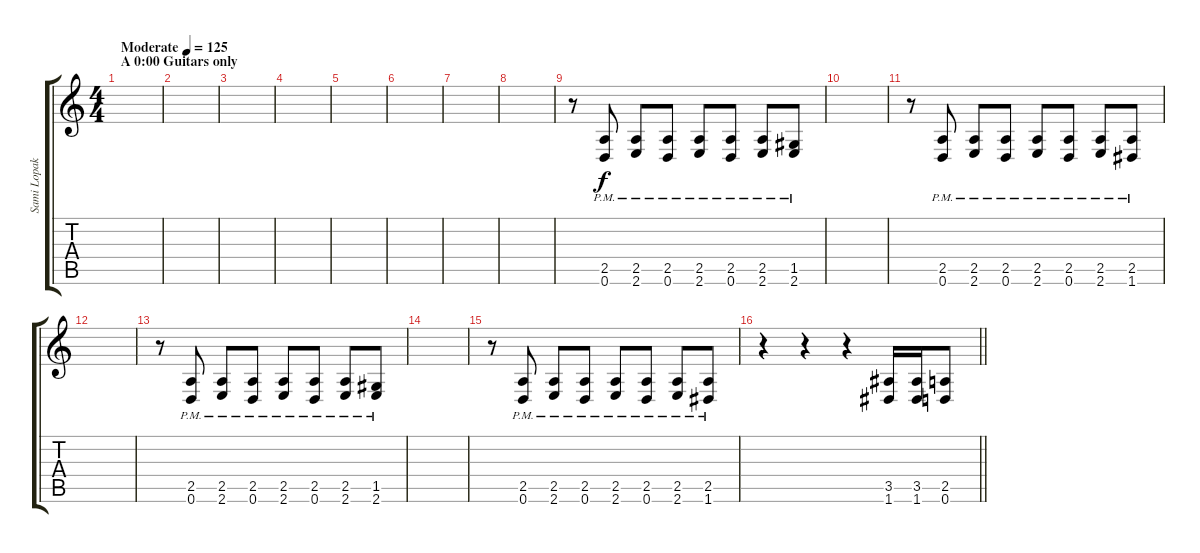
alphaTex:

\track ("Sami Lopakka (rhythm / acoustic guitar)" "Sami Lopak") {instrument distortionguitar}
\staff {score tabs}
\tuning (D4 A3 F3 C3 G2 D2) {hide}
\ts (4 4)
\section ("" "A 0:00 Guitars only")
\tempo (125 "Moderate")
\clef g2
\ks c
|
|
|
|
|
|
|
|
r.8 (2.5{pm} 0.6{pm}).8 (2.5{pm} 2.6{pm}).8 (2.5{pm} 0.6{pm}).8 (2.5{pm} 2.6{pm}).8 (2.5{pm} 0.6{pm}).8 (2.5{pm} 2.6{pm}).8 (1.5{pm} 2.6{pm}).8 |
|
r.8 (2.5{pm} 0.6{pm}).8 (2.5{pm} 2.6{pm}).8 (2.5{pm} 0.6{pm}).8 (2.5{pm} 2.6{pm}).8 (2.5{pm} 0.6{pm}).8 (2.5{pm} 2.6{pm}).8 (2.5{pm} 1.6{pm}).8 |
|
r.8 (2.5{pm} 0.6{pm}).8 (2.5{pm} 2.6{pm}).8 (2.5{pm} 0.6{pm}).8 (2.5{pm} 2.6{pm}).8 (2.5{pm} 0.6{pm}).8 (2.5{pm} 2.6{pm}).8 (1.5{pm} 2.6{pm}).8 |
|
r.8 (2.5{pm} 0.6{pm}).8 (2.5{pm} 2.6{pm}).8 (2.5{pm} 0.6{pm}).8 (2.5{pm} 2.6{pm}).8 (2.5{pm} 0.6{pm}).8 (2.5{pm} 2.6{pm}).8 (2.5{pm} 1.6{pm}).8 |
\barLineRight lightlight
r.4 r.4 r.4 (3.5 1.6).16 (3.5 1.6).16 (2.5 0.6).8
